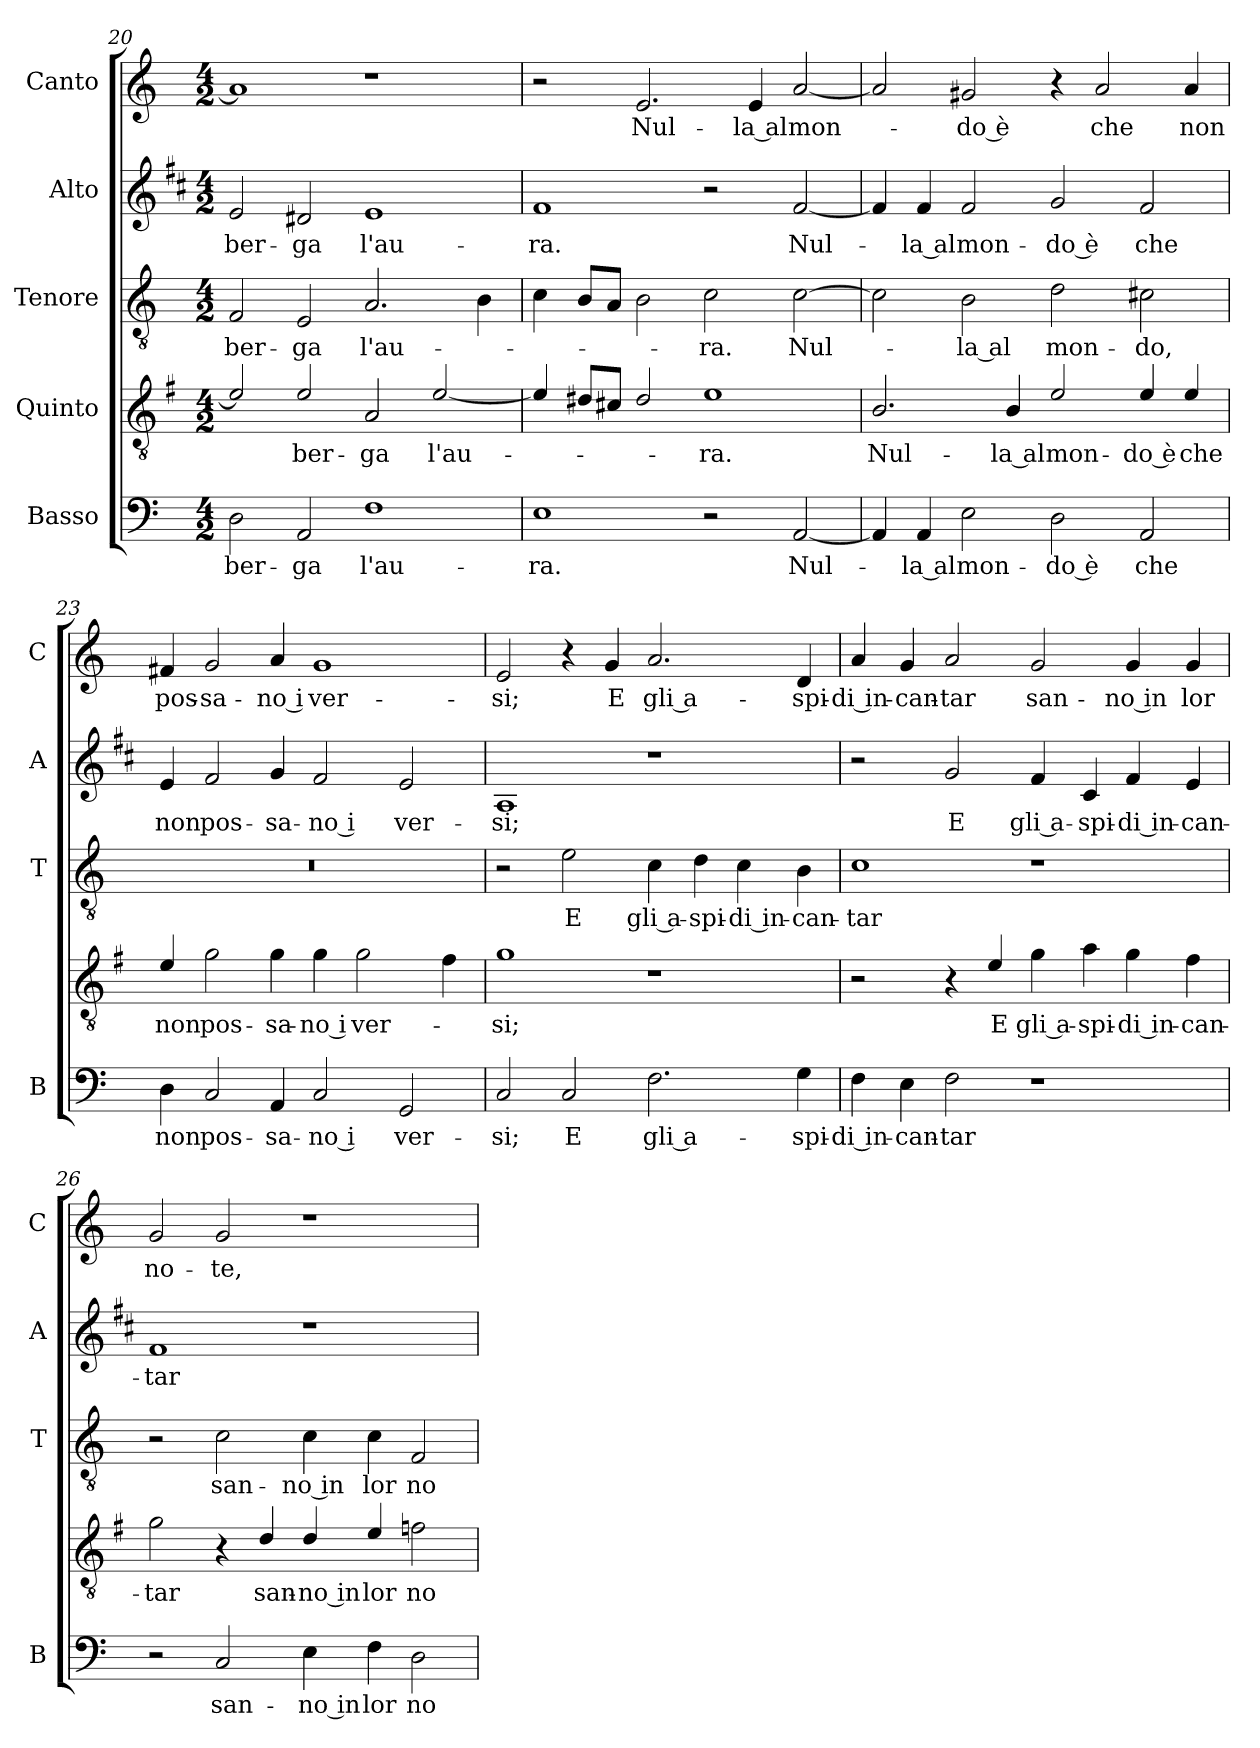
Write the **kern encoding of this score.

**kern	**text	**kern	**text	**kern	**text	**kern	**text	**kern	**text
*part5	*part5	*part4	*part4	*part3	*part3	*part2	*part2	*part1	*part1
*staff5	*staff5	*staff4	*staff4	*staff3	*staff3	*staff2	*staff2	*staff1	*staff1
*I"Basso	*	*I"Quinto	*	*I"Tenore	*	*I"Alto	*	*I"Canto	*
*I'B	*	*	*	*I'T	*	*I'A	*	*I'C	*
!!LO:LB:g=z
*clefF4	*	*clefGv2	*	*clefGv2	*	*clefG2	*	*clefG2	*
*	*	*ITrd4c7	*	*	*	*ITrd1c2	*	*	*
*k[]	*	*k[]	*	*k[]	*	*k[]	*	*k[]	*
*C:	*	*C:	*	*C:	*	*C:	*	*C:	*
*M4/2	*	*M4/2	*	*M4/2	*	*M4/2	*	*M4/2	*
=20	=20	=20	=20	=20	=20	=20	=20	=20	=20
!	!LO:LY:b	!	!	!	!LO:LY:b	!	!LO:LY:b	!	!
2D\	-ber-	2A/]	.	2F/	-ber-	2d/	-ber-	1a]	.
!	!LO:LY:b	!	!LO:LY:b	!	!LO:LY:b	!	!LO:LY:b	!	!
2AA/	-ga	2A/	-ber-	2E/	-ga	2c#X/	-ga	.	.
!	!LO:LY:b	!	!LO:LY:b	!	!LO:LY:b	!	!LO:LY:b	!	!
1F	l'au-	2D/	-ga	2.A/	l'au-	1d	l'au-	1r	.
!	!	!	!LO:LY:b	!	!	!	!	!	!
.	.	[2A/	l'au-	.	.	.	.	.	.
.	.	.	.	4B\	.	.	.	.	.
=21	=21	=21	=21	=21	=21	=21	=21	=21	=21
!	!LO:LY:b	!	!	!	!	!	!LO:LY:b	!	!
1E	-ra.	4A/]	.	4c\	.	1e	-ra.	2r	.
.	.	8G#X/L	.	8B/L	.	.	.	.	.
.	.	8F#X/J	.	8A/J	.	.	.	.	.
!	!	!	!	!	!	!	!	!	!LO:LY:b
.	.	2G#/	.	2B\	.	.	.	2.e/	Nul-
!	!	!	!LO:LY:b	!	!LO:LY:b	!	!	!	!
2r	.	1A	-ra.	2c\	-ra.	2r	.	.	.
!	!	!	!	!	!	!	!	!	!LO:LY:b
.	.	.	.	.	.	.	.	4e/	-la al
!	!LO:LY:b	!	!	!	!LO:LY:b	!	!LO:LY:b	!	!LO:LY:b
[2AA/	Nul-	.	.	[2c\	Nul-	[2e/	Nul-	[2a/	mon-
=22	=22	=22	=22	=22	=22	=22	=22	=22	=22
!	!	!	!LO:LY:b	!	!	!	!	!	!
4AA/]	.	2.E/	Nul-	2c\]	.	4e/]	.	2a/]	.
!	!LO:LY:b	!	!	!	!	!	!LO:LY:b	!	!
4AA/	-la al	.	.	.	.	4e/	-la al	.	.
!	!LO:LY:b	!	!	!	!LO:LY:b	!	!LO:LY:b	!	!LO:LY:b
2E\	mon-	.	.	2B\	-la al	2e/	mon-	2g#X/	-do è
!	!	!	!LO:LY:b	!	!	!	!	!	!
.	.	4E/	-la al	.	.	.	.	.	.
!	!LO:LY:b	!	!LO:LY:b	!	!LO:LY:b	!	!LO:LY:b	!	!
2D\	-do è	2A/	mon-	2d\	mon-	2f/	-do è	4r	.
!	!	!	!	!	!	!	!	!	!LO:LY:b
.	.	.	.	.	.	.	.	2a/	che
!	!LO:LY:b	!	!LO:LY:b	!	!LO:LY:b	!	!LO:LY:b	!	!
2AA/	che	4A/	-do è	2c#X\	-do,	2e/	che	.	.
!	!	!	!LO:LY:b	!	!	!	!	!	!LO:LY:b
.	.	4A/	che	.	.	.	.	4a/	non
=23	=23	=23	=23	=23	=23	=23	=23	=23	=23
!	!LO:LY:b	!	!LO:LY:b	!	!	!	!LO:LY:b	!	!LO:LY:b
4D\	non	4A/	non	0r	.	4d/	non	4f#X/	pos-
!	!LO:LY:b	!	!LO:LY:b	!	!	!	!LO:LY:b	!	!LO:LY:b
2C/	pos-	2c\	pos-	.	.	2e/	pos-	2g/	-sa-
!	!LO:LY:b	!	!LO:LY:b	!	!	!	!LO:LY:b	!	!LO:LY:b
4AA/	-sa-	4c\	-sa-	.	.	4f/	-sa-	4a/	-no i
!	!LO:LY:b	!	!LO:LY:b	!	!	!	!LO:LY:b	!	!LO:LY:b
2C/	-no i	4c\	-no i	.	.	2e/	-no i	1g	ver-
!	!	!	!LO:LY:b	!	!	!	!	!	!
.	.	2c\	ver-	.	.	.	.	.	.
!	!LO:LY:b	!	!	!	!	!	!LO:LY:b	!	!
2GG/	ver-	.	.	.	.	2d/	ver-	.	.
.	.	4B\	.	.	.	.	.	.	.
!!LO:PB:g=z
=24	=24	=24	=24	=24	=24	=24	=24	=24	=24
!	!LO:LY:b	!	!LO:LY:b	!	!	!	!LO:LY:b	!	!LO:LY:b
2C/	-si;	1c	-si;	2r	.	1G	-si;	2e/	-si;
!	!LO:LY:b	!	!	!	!LO:LY:b	!	!	!	!
2C/	E	.	.	2e\	E	.	.	4r	.
!	!	!	!	!	!	!	!	!	!LO:LY:b
.	.	.	.	.	.	.	.	4g/	E
!	!LO:LY:b	!	!	!	!LO:LY:b	!	!	!	!LO:LY:b
2.F\	gli a-	1r	.	4c\	gli a-	1r	.	2.a/	gli a-
!	!	!	!	!	!LO:LY:b	!	!	!	!
.	.	.	.	4d\	-spi-	.	.	.	.
!	!	!	!	!	!LO:LY:b	!	!	!	!
.	.	.	.	4c\	-di in-	.	.	.	.
!	!LO:LY:b	!	!	!	!LO:LY:b	!	!	!	!LO:LY:b
4G\	-spi-	.	.	4B\	-can-	.	.	4d/	-spi-
=25	=25	=25	=25	=25	=25	=25	=25	=25	=25
!	!LO:LY:b	!	!	!	!LO:LY:b	!	!	!	!LO:LY:b
4F\	-di in-	2r	.	1c	-tar	2r	.	4a/	-di in-
!	!LO:LY:b	!	!	!	!	!	!	!	!LO:LY:b
4E\	-can-	.	.	.	.	.	.	4g/	-can-
!	!LO:LY:b	!	!	!	!	!	!LO:LY:b	!	!LO:LY:b
2F\	-tar	4r	.	.	.	2f/	E	2a/	-tar
!	!	!	!LO:LY:b	!	!	!	!	!	!
.	.	4A/	E	.	.	.	.	.	.
!	!	!	!LO:LY:b	!	!	!	!LO:LY:b	!	!LO:LY:b
1r	.	4c\	gli a-	1r	.	4e/	gli a-	2g/	san-
!	!	!	!LO:LY:b	!	!	!	!LO:LY:b	!	!
.	.	4d\	-spi-	.	.	4B/	-spi-	.	.
!	!	!	!LO:LY:b	!	!	!	!LO:LY:b	!	!LO:LY:b
.	.	4c\	-di in-	.	.	4e/	-di in-	4g/	-no in
!	!	!	!LO:LY:b	!	!	!	!LO:LY:b	!	!LO:LY:b
.	.	4B\	-can-	.	.	4d/	-can-	4g/	lor
=26	=26	=26	=26	=26	=26	=26	=26	=26	=26
!	!	!	!LO:LY:b	!	!	!	!LO:LY:b	!	!LO:LY:b
2r	.	2c\	-tar	2r	.	1e	-tar	2g/	no-
!	!LO:LY:b	!	!	!	!LO:LY:b	!	!	!	!LO:LY:b
2C/	san-	4r	.	2c\	san-	.	.	2g/	-te,
!	!	!	!LO:LY:b	!	!	!	!	!	!
.	.	4G/	san-	.	.	.	.	.	.
!	!LO:LY:b	!	!LO:LY:b	!	!LO:LY:b	!	!	!	!
4E\	-no in	4G/	-no in	4c\	-no in	1r	.	1r	.
!	!LO:LY:b	!	!LO:LY:b	!	!LO:LY:b	!	!	!	!
4F\	lor	4A/	lor	4c\	lor	.	.	.	.
!	!LO:LY:b	!	!LO:LY:b	!	!LO:LY:b	!	!	!	!
2D\	no-	2B-X\	no-	2F/	no-	.	.	.	.
=	=	=	=	=	=	=	=	=	=
*-	*-	*-	*-	*-	*-	*-	*-	*-	*-
